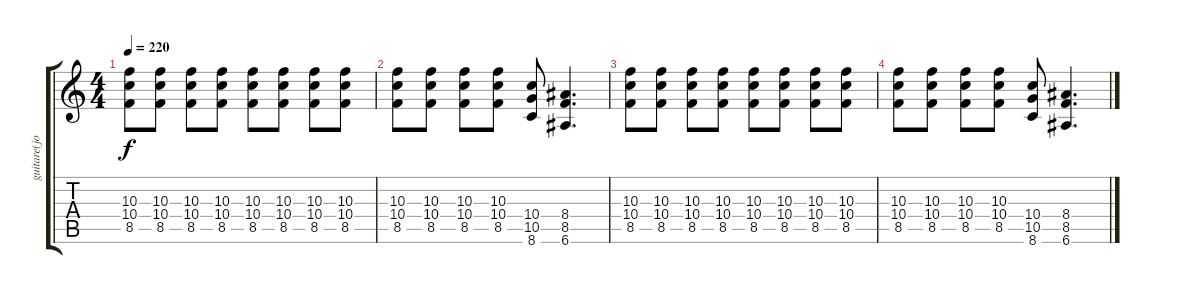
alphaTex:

\track ("guitare(johnny)" "guitare(jo") {instrument distortionguitar}
\staff {score tabs}
\tuning (E4 B3 G3 D3 A2 E2) {hide}
\ts (4 4)
\tempo 220
\clef g2
\ks c
(10.3 10.4 8.5).8{dy f} (10.3 10.4 8.5).8 (10.3 10.4 8.5).8 (10.3 10.4 8.5).8 (10.3 10.4 8.5).8 (10.3 10.4 8.5).8 (10.3 10.4 8.5).8 (10.3 10.4 8.5).8 |
(10.3 10.4 8.5).8 (10.3 10.4 8.5).8 (10.3 10.4 8.5).8 (10.3 10.4 8.5).8 (10.4 10.5 8.6).8 (8.4 8.5 6.6).4{d} |
(10.3 10.4 8.5).8 (10.3 10.4 8.5).8 (10.3 10.4 8.5).8 (10.3 10.4 8.5).8 (10.3 10.4 8.5).8 (10.3 10.4 8.5).8 (10.3 10.4 8.5).8 (10.3 10.4 8.5).8 |
(10.3 10.4 8.5).8 (10.3 10.4 8.5).8 (10.3 10.4 8.5).8 (10.3 10.4 8.5).8 (10.4 10.5 8.6).8 (8.4 8.5 6.6).4{d}
